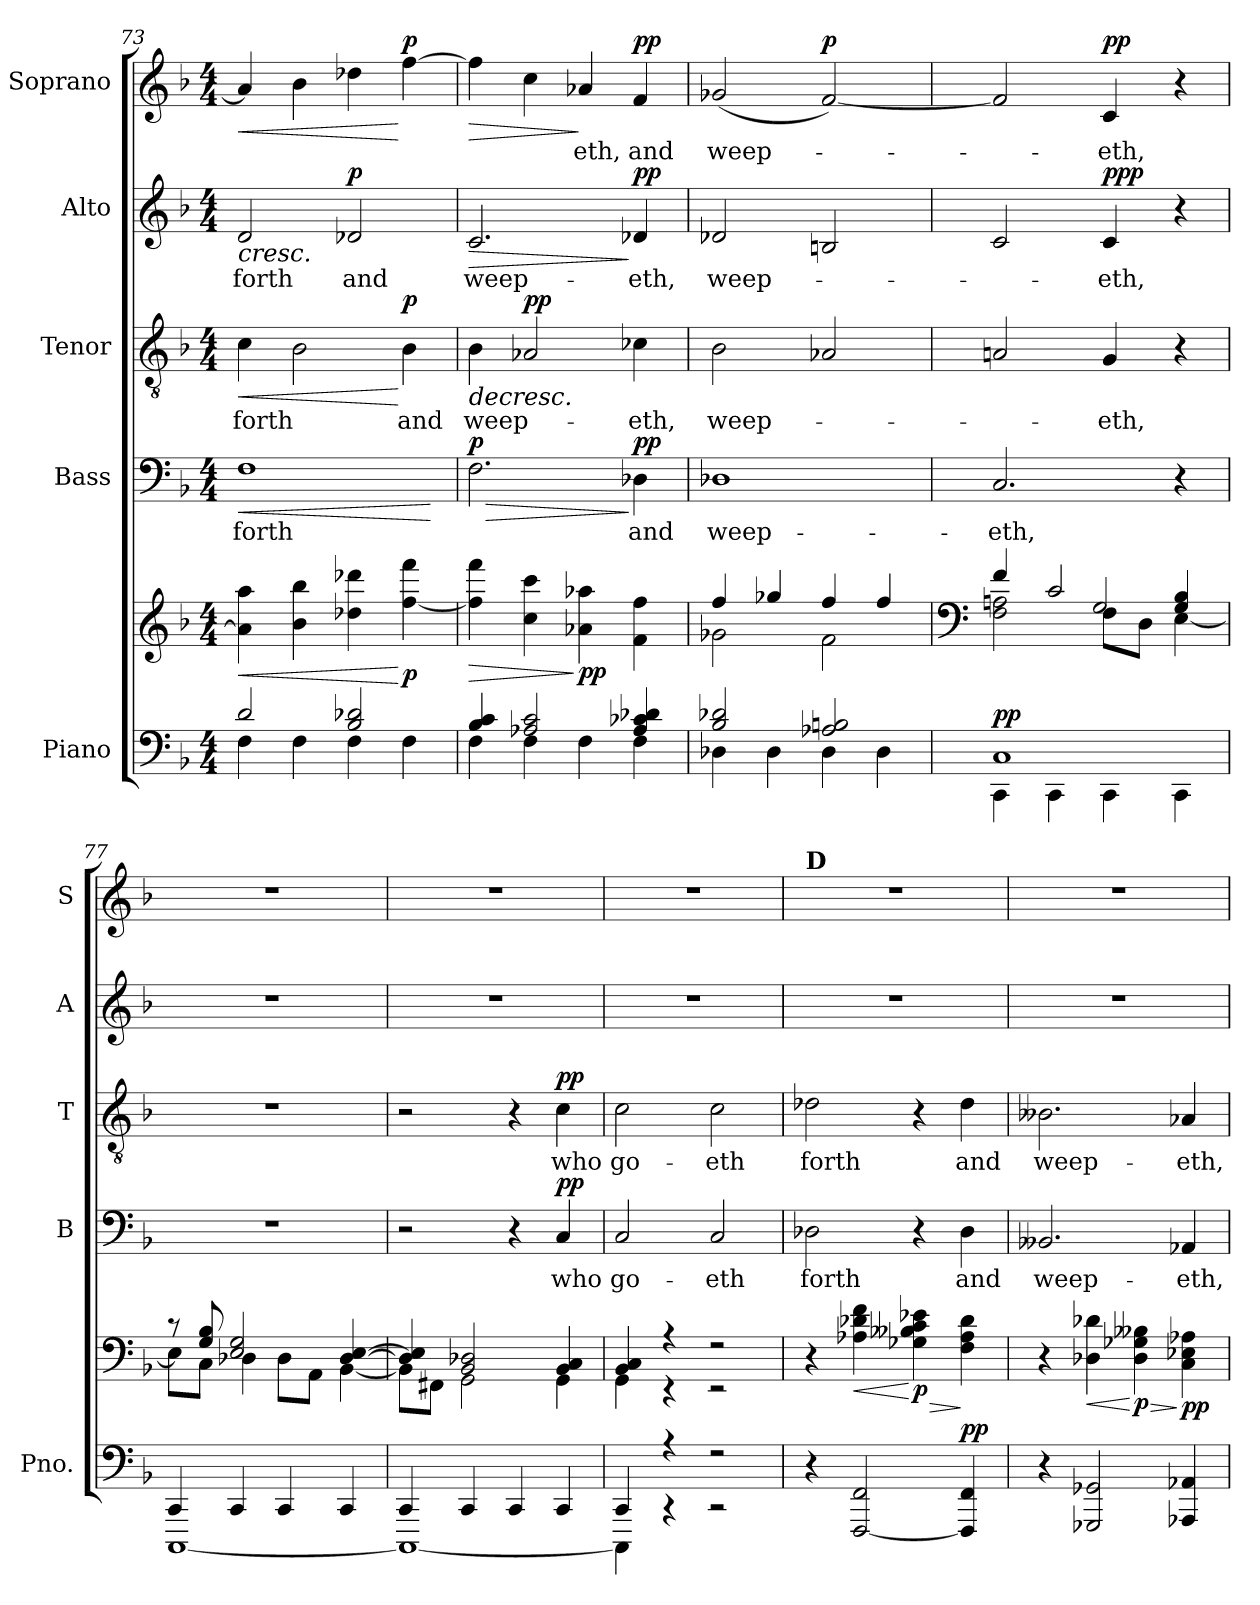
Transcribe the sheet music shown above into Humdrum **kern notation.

**kern	**kern	**dynam	**kern	**text	**dynam	**kern	**text	**dynam	**kern	**text	**dynam	**kern	**text	**dynam
*part5	*part5	*part5	*part4	*part4	*part4	*part3	*part3	*part3	*part2	*part2	*part2	*part1	*part1	*part1
*staff6	*staff5	*staff5/6	*staff4	*staff4	*staff4	*staff3	*staff3	*staff3	*staff2	*staff2	*staff2	*staff1	*staff1	*staff1
*I"Piano	*	*	*I"Bass	*	*	*I"Tenor	*	*	*I"Alto	*	*	*I"Soprano	*	*
*I'Pno.	*	*	*I'B	*	*	*I'T	*	*	*I'A	*	*	*I'S	*	*
*clefF4	*clefG2	*	*clefF4	*	*	*clefGv2	*	*	*clefG2	*	*	*clefG2	*	*
*k[b-]	*k[b-]	*	*k[b-]	*	*	*k[b-]	*	*	*k[b-]	*	*	*k[b-]	*	*
*M4/4	*M4/4	*	*M4/4	*	*	*M4/4	*	*	*M4/4	*	*	*M4/4	*	*
=73	=73	=73	=73	=73	=73	=73	=73	=73	=73	=73	=73	=73	=73	=73
*^	*	*	*	*	*	*	*	*	*	*	*	*	*	*
!	!	!	!LO:HP:b	!	!LO:LY:b	!LO:HP:b	!	!LO:LY:b	!LO:HP:b	!	!LO:LY:b	!LO:HP:b	!	!	!LO:HP:b
2d/	4F\	4a\] 4aa\	<	1F	forth	<	4c\	forth	<	2d/	forth	<	4a/]	.	<
.	4F\	4b-\ 4bb-\	.	.	.	.	2B-\	.	.	.	.	.	4b-\	.	.
!	!	!	!	!	!	!	!	!	!	!	!LO:LY:b	!LO:DY:a	!	!	!
2B-/ 2d-X/	4F\	4dd-X\ 4ddd-X\	.	.	.	.	.	.	.	2d-X/	and	p	4dd-X\	.	.
!	!	!	!LO:DY:n=1:b	!	!	!	!	!LO:LY:b	!LO:DY:n=1:a	!	!	!	!	!	!LO:DY:n=1:a
.	4F\	[4ff\ 4fff\	[ p	.	.	.	4B-\	and	[ p	.	.	.	[4ff\	.	[ p
*v	*v	*	*	*	*	*	*	*	*	*	*	*	*	*	*
.	.	.	.	.	[	.	.	.	.	.	[	.	.	.
=74	=74	=74	=74	=74	=74	=74	=74	=74	=74	=74	=74	=74	=74	=74
*^	*	*	*	*	*	*	*	*	*	*	*	*	*	*
!	!	!	!LO:HP:b	!	!	!LO:HP:b	!	!LO:LY:b	!LO:HP:b	!	!LO:LY:b	!LO:HP:b	!	!	!LO:HP:b
!	!	!	!	!	!	!LO:DY:n=1:a	!	!	!	!	!	!	!	!	!
4B-/ 4c/	4F\	4ff\] 4fff\	>	2.F\	.	> p	4B-\	weep-	>	2.c/	weep-	>	4ff\]	.	>
!	!	!	!	!	!	!	!	!	!LO:DY:a	!	!	!	!	!	!
2A-X/ 2c/	4F\	4cc\ 4ccc\	.	.	.	.	2A-X/	.	pp	.	.	.	4cc\	.	.
!	!	!	!LO:DY:n=1:b	!	!	!	!	!	!	!	!	!	!	!LO:LY:b	!
.	4F\	4a-X\ 4aa-X\	] pp	.	.	.	.	.	.	.	.	.	4a-X/	-eth,	]
!	!	!	!	!	!LO:LY:b	!LO:DY:n=2:a	!	!LO:LY:b	!	!	!LO:LY:b	!LO:DY:n=1:b	!	!LO:LY:b	!LO:DY:a
4A-/ 4c-X/ 4d-X/	4F\	4f\ 4ff\	.	4D-X\	and	] pp	4c-X\	-eth,	]	4d-X/	-eth,	] pp	4f/	and	pp
=75	=75	=75	=75	=75	=75	=75	=75	=75	=75	=75	=75	=75	=75	=75	=75
*	*	*^	*	*	*	*	*	*	*	*	*	*	*	*	*
!	!	!	!	!	!	!LO:LY:b	!	!	!LO:LY:b	!	!	!LO:LY:b	!	!	!LO:LY:b	!
2B-/ 2d-X/	4D-X\	4ff/	2g-X\	.	1D-X	weep-	.	2B-\	weep-	.	2d-X/	weep-	.	(<2g-X/	weep-	.
.	4D-\	4gg-X/	.	.	.	.	.	.	.	.	.	.	.	.	.	.
!	!	!	!	!	!	!	!	!	!	!	!	!	!	!	!	!LO:DY:a
2A-X/ 2Bn/	4D-\	4ff/	2f\	.	.	.	.	2A-X/	.	.	2Bn/	.	.	[2f/)	.	p
.	4D-\	4ff/	.	.	.	.	.	.	.	.	.	.	.	.	.	.
*	*	*v	*v	*	*	*	*	*	*	*	*	*	*	*	*	*
=76	=76	=76	=76	=76	=76	=76	=76	=76	=76	=76	=76	=76	=76	=76	=76
*	*	*clefF4	*	*	*	*	*	*	*	*	*	*	*	*	*
*	*	*^	*	*	*	*	*	*	*	*	*	*	*	*	*
*	*	*	*^	*	*	*	*	*	*	*	*	*	*	*	*	*
!	!	!	!	!	!LO:DY:a=2	!	!LO:LY:b	!	!	!	!	!	!	!	!	!	!
1C	4CC\	4f/	2F\ 2An\	2rEEyy	pp	2.C/	-eth,	.	2An/	.	.	2c/	.	.	2f/]	.	.
.	4CC\	2c/	.	.	.	.	.	.	.	.	.	.	.	.	.	.	.
!	!	!	!	!	!	!	!	!	!	!LO:LY:b	!	!	!LO:LY:b	!LO:DY:a	!	!LO:LY:b	!LO:DY:a
.	4CC\	.	8F\L	2G/	.	.	.	.	4G/	-eth,	.	4c/	-eth,	ppp	4c/	-eth,	pp
.	.	.	8D\J	.	.	.	.	.	.	.	.	.	.	.	.	.	.
.	4CC\	4G/ 4B-/	[4E\	.	.	4r	.	.	4r	.	.	4r	.	.	4r	.	.
*	*	*	*v	*v	*	*	*	*	*	*	*	*	*	*	*	*	*
!!LO:LB:g=z
=77	=77	=77	=77	=77	=77	=77	=77	=77	=77	=77	=77	=77	=77	=77	=77	=77
4CC/	[1CCC	8r	8E\L]	.	1r	.	.	1r	.	.	1r	.	.	1r	.	.
.	.	8G/ 8B-/	8C\J	.	.	.	.	.	.	.	.	.	.	.	.	.
4CC/	.	2E/ 2G/	4D-X\	.	.	.	.	.	.	.	.	.	.	.	.	.
4CC/	.	.	8D-\L	.	.	.	.	.	.	.	.	.	.	.	.	.
.	.	.	8AA\J	.	.	.	.	.	.	.	.	.	.	.	.	.
4CC/	.	[4D-/ [4E/	[4BB-\	.	.	.	.	.	.	.	.	.	.	.	.	.
=78	=78	=78	=78	=78	=78	=78	=78	=78	=78	=78	=78	=78	=78	=78	=78	=78
4CC/	1CCC_	4D-/] 4E/]	8BB-\L]	.	2r	.	.	2r	.	.	1r	.	.	1r	.	.
.	.	.	8FF#X\J	.	.	.	.	.	.	.	.	.	.	.	.	.
4CC/	.	2BB-/ 2D-X/	2GG\	.	.	.	.	.	.	.	.	.	.	.	.	.
4CC/	.	.	.	.	4r	.	.	4r	.	.	.	.	.	.	.	.
!	!	!	!	!	!	!LO:LY:b	!LO:DY:a	!	!LO:LY:b	!LO:DY:a	!	!	!	!	!	!
4CC/	.	4BB-/ 4C/	4GG\	.	4C/	who	pp	4c\	who	pp	.	.	.	.	.	.
=79	=79	=79	=79	=79	=79	=79	=79	=79	=79	=79	=79	=79	=79	=79	=79	=79
!	!	!	!	!	!	!LO:LY:b	!	!	!LO:LY:b	!	!	!	!	!	!	!
4CC/	4CCC\]	4BB-/ 4C/	4GG\	.	2C/	go-	.	2c\	go-	.	1r	.	.	1r	.	.
4r	4r	4r	4r	.	.	.	.	.	.	.	.	.	.	.	.	.
!	!	!	!	!	!	!LO:LY:b	!	!	!LO:LY:b	!	!	!	!	!	!	!
2r	2r	2r	2r	.	2C/	-eth	.	2c\	-eth	.	.	.	.	.	.	.
=80	=80	=80	=80	=80	=80	=80	=80	=80	=80	=80	=80	=80	=80	=80	=80	=80
!	!	!	!	!	!	!	!	!	!	!	!	!	!	!LO:TX:a:B:t=D	!	!
!	!	!LO:TX:a:B:t=D	!	!	!	!	!	!	!	!	!	!	!	!	!	!
!	!	!	!	!	!	!LO:LY:b	!	!	!LO:LY:b	!	!	!	!	!	!	!
*v	*v	*	*	*	*	*	*	*	*	*	*	*	*	*	*	*
*	*v	*v	*	*	*	*	*	*	*	*	*	*	*	*	*
4r	4r	.	2D-X\	forth	.	2d-X\	forth	.	1r	.	.	1r	.	.
!	!	!LO:HP:b	!	!	!	!	!	!	!	!	!	!	!	!
[2FFF/ 2FF/	4A-X\ 4d-X\ 4f\	<	.	.	.	.	.	.	.	.	.	.	.	.
!	!	!LO:HP:n=1:b	!	!	!	!	!	!	!	!	!	!	!	!
!	!	!LO:DY:n=1:b	!	!	!	!	!	!	!	!	!	!	!	!
.	4G-X\ 4B--X\ 4c\ 4e-X\	[ > p	4r	.	.	4r	.	.	.	.	.	.	.	.
!	!	!LO:DY:n=2:a=2	!	!LO:LY:b	!	!	!LO:LY:b	!	!	!	!	!	!	!
4FFF/] 4FF/	4F\ 4A-\ 4d-\	] pp	4D-\	and	.	4d-\	and	.	.	.	.	.	.	.
=81	=81	=81	=81	=81	=81	=81	=81	=81	=81	=81	=81	=81	=81	=81
!	!	!	!	!LO:LY:b	!	!	!LO:LY:b	!	!	!	!	!	!	!
4r	4r	.	2.BB--X/	weep-	.	2.B--X\	weep-	.	1r	.	.	1r	.	.
!	!	!LO:HP:b	!	!	!	!	!	!	!	!	!	!	!	!
2GGG-X/ 2GG-X/	4D-X\ 4d-X\	<	.	.	.	.	.	.	.	.	.	.	.	.
!	!	!LO:HP:n=1:b	!	!	!	!	!	!	!	!	!	!	!	!
!	!	!LO:DY:n=1:b	!	!	!	!	!	!	!	!	!	!	!	!
.	4D-\ 4G-X\ 4B--X\	[ > p	.	.	.	.	.	.	.	.	.	.	.	.
!	!	!LO:DY:n=2:b	!	!LO:LY:b	!	!	!LO:LY:b	!	!	!	!	!	!	!
4AAA-X/ 4AA-X/	4C\ 4E-X\ 4A-X\	] pp	4AA-X/	-eth,	.	4A-X/	-eth,	.	.	.	.	.	.	.
=	=	=	=	=	=	=	=	=	=	=	=	=	=	=
*-	*-	*-	*-	*-	*-	*-	*-	*-	*-	*-	*-	*-	*-	*-
